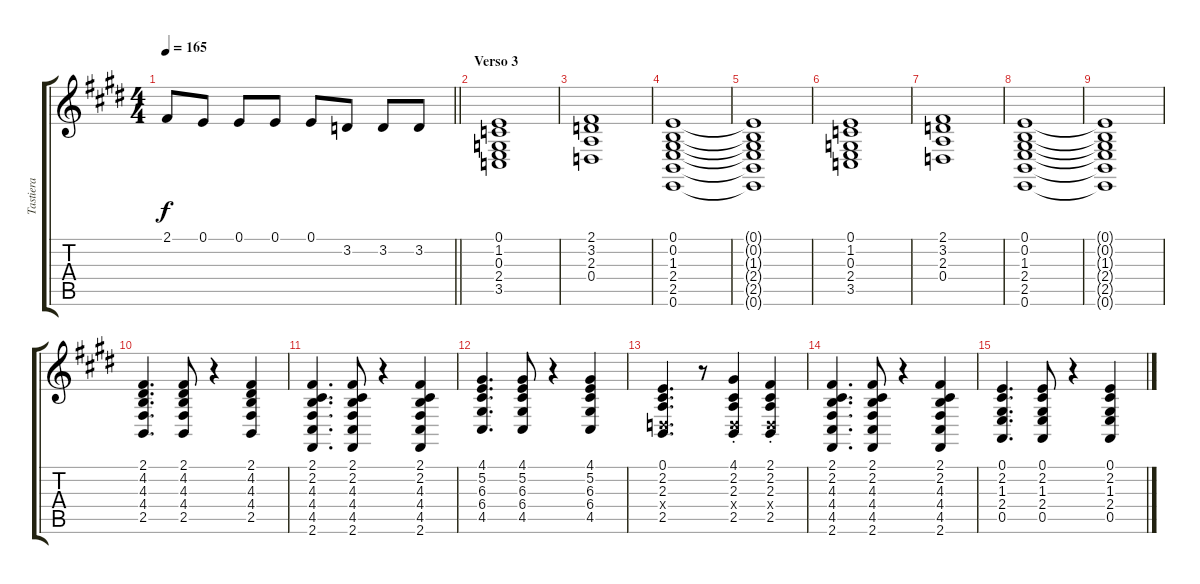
\track ("Tastiera" "Tastiera") {instrument accordion}
\staff {score tabs}
\tuning (E4 B3 G3 D3 A2 E2) {hide}
\ts (4 4)
\tempo 165
\clef g2
\barLineRight lightlight
\ks e
2.1.8{dy f} 0.1.8 0.1.8 0.1.8 0.1.8 3.2.8 3.2.8 3.2.8 |
\section ("" "Verso 3")
(0.1 1.2 0.3 2.4 3.5).1{volume 6} |
(2.1 3.2 2.3 0.4).1 |
(0.1 0.2 1.3 2.4 2.5 0.6).1 |
(0.1{t} 0.2{t} 1.3{t} 2.4{t} 2.5{t} 0.6{t}).1 |
(0.1 1.2 0.3 2.4 3.5).1 |
(2.1 3.2 2.3 0.4).1 |
(0.1 0.2 1.3 2.4 2.5 0.6).1 |
(0.1{t} 0.2{t} 1.3{t} 2.4{t} 2.5{t} 0.6{t}).1 |
(2.1 4.2 4.3 4.4 2.5).4{d} (2.1 4.2 4.3 4.4 2.5).8 r.4 (2.1 4.2 4.3 4.4 2.5).4 |
(2.1 2.2 4.3 4.4 4.5 2.6).4{d} (2.1 2.2 4.3 4.4 4.5 2.6).8 r.4 (2.1 2.2 4.3 4.4 4.5 2.6).4 |
(4.1 5.2 6.3 6.4 4.5).4{d} (4.1 5.2 6.3 6.4 4.5).8 r.4 (4.1 5.2 6.3 6.4 4.5).4 |
(0.1 2.2 2.3 0.4{x} 2.5).4{d} r.8 (4.1{st} 2.2{st} 2.3{st} 0.4{x} 2.5{st}).4 (2.1{st} 2.2{st} 2.3{st} 0.4{x} 2.5{st}).4 |
(2.1 2.2 4.3 4.4 4.5 2.6).4{d} (2.1 2.2 4.3 4.4 4.5 2.6).8 r.4 (2.1 2.2 4.3 4.4 4.5 2.6).4 |
(0.1 2.2 1.3 2.4 0.5).4{d} (0.1 2.2 1.3 2.4 0.5).8 r.4 (0.1 2.2 1.3 2.4 0.5).4
